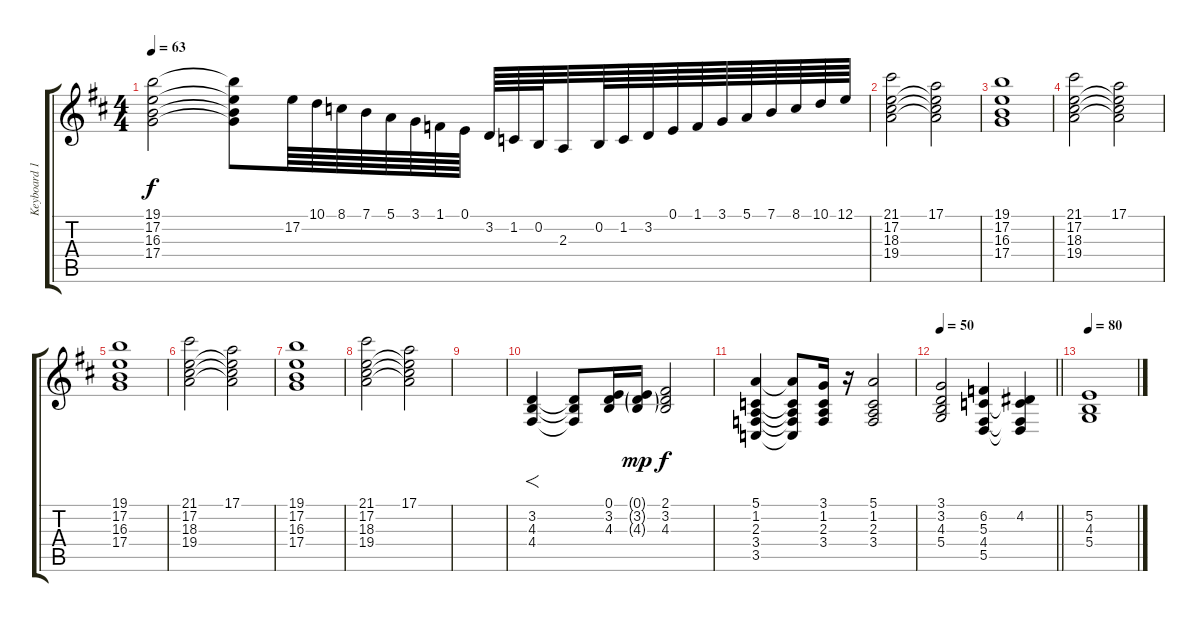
\track ("Keyboard 1" "Keyboard 1") {instrument sopranosax}
\staff {score tabs}
\tuning (E4 B3 G3 D3 A2 E2) {hide}
\ts (4 4)
\tempo 63
\clef g2
\ks d
(19.1 17.2 16.3 17.4).2{dy f volume 5} (19.1{t} 17.2{t} 16.3{t} 17.4{t}).8 17.2.64 10.1.64 8.1.64 7.1.64 5.1.64 3.1.64 1.1.64 0.1.64 3.2.64 1.2.64 0.2.64 2.3.32 0.2.64 1.2.64 3.2.64 0.1.64 1.1.64 3.1.64 5.1.64 7.1.64 8.1.64 10.1.64 12.1.64 |
(21.1 17.2 18.3 19.4).2 (17.1 17.2{t} 18.3{t} 19.4{t}).2 |
(19.1 17.2 16.3 17.4).1 |
(21.1 17.2 18.3 19.4).2 (17.1 17.2{t} 18.3{t} 19.4{t}).2 |
(19.1 17.2 16.3 17.4).1 |
(21.1 17.2 18.3 19.4).2 (17.1 17.2{t} 18.3{t} 19.4{t}).2 |
(19.1 17.2 16.3 17.4).1 |
(21.1 17.2 18.3 19.4).2 (17.1 17.2{t} 18.3{t} 19.4{t}).2 |
|
(3.2 4.3 4.4).4{f volume 5 instrument sopranosax} (3.2{t} 4.3{t} 4.4{t}).8 (0.1 3.2 4.3).16 (0.1{g} 3.2{g} 4.3{g}).16{dy mp} (2.1 3.2 4.3).2{dy f} |
(5.1 1.2 2.3 3.4 3.5).4 (5.1{t} 1.2{t} 2.3{t} 3.4{t} 3.5{t}).8 (3.1 1.2 2.3 3.4).16 r.16 (5.1 1.2 2.3 3.4).2 |
\tempo 50
\barLineRight lightlight
(3.1 3.2 4.3 5.4).2 (6.2 5.3 4.4 5.5).4 (4.2 5.3{t} 4.4{t} 5.5{t}).4 |
\tempo 80
(5.2 4.3 5.4).1{volume 0}
